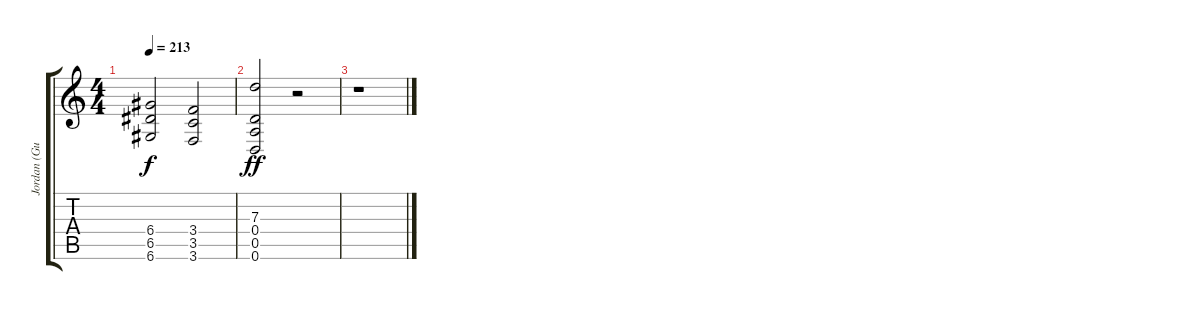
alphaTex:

\track ("Jordan (Guitar left)" "Jordan (Gu") {instrument distortionguitar}
\staff {score tabs}
\tuning (E4 B3 G3 D3 A2 D2) {hide}
\ts (4 4)
\tempo 213
\clef g2
\ks c
(6.4 6.5 6.6).2{dy f} (3.4 3.5 3.6).2 |
(7.3 0.4 0.5 0.6).2{dy ff} r.2 |
r.1
